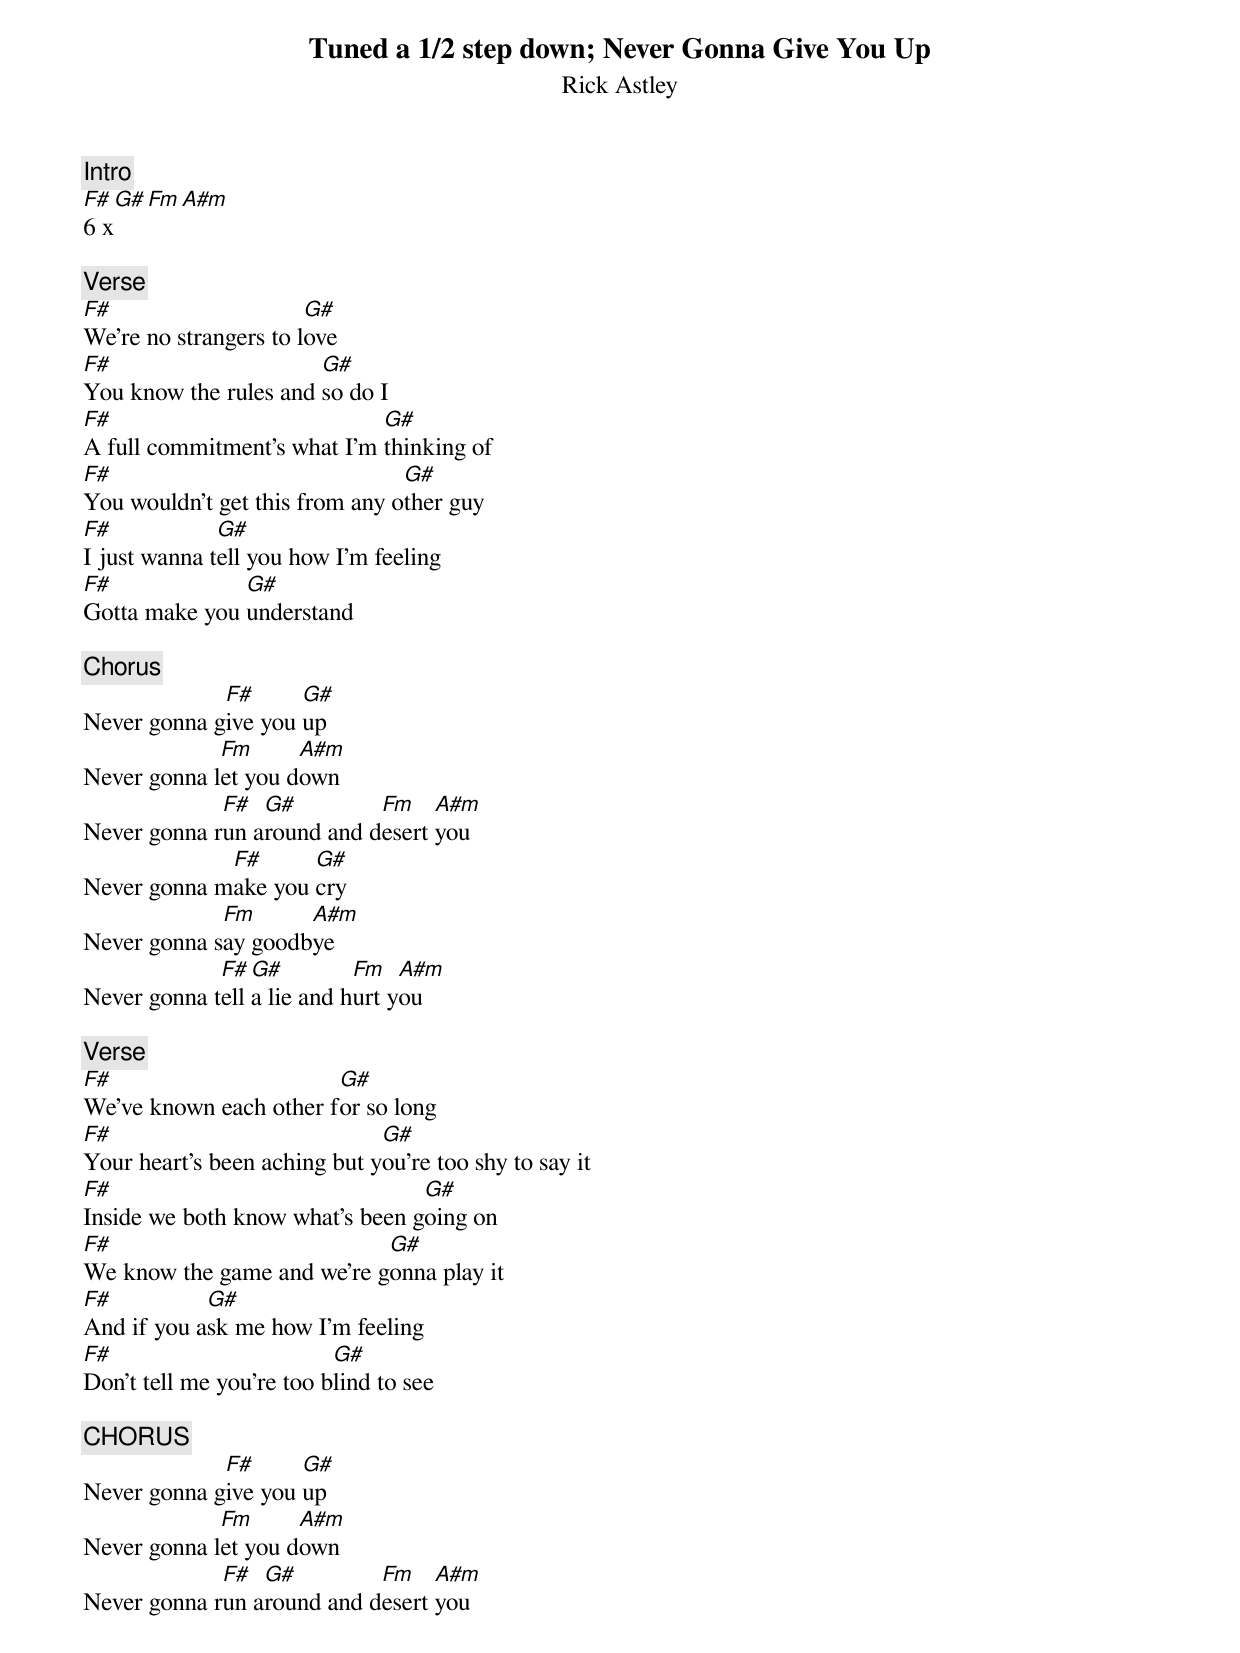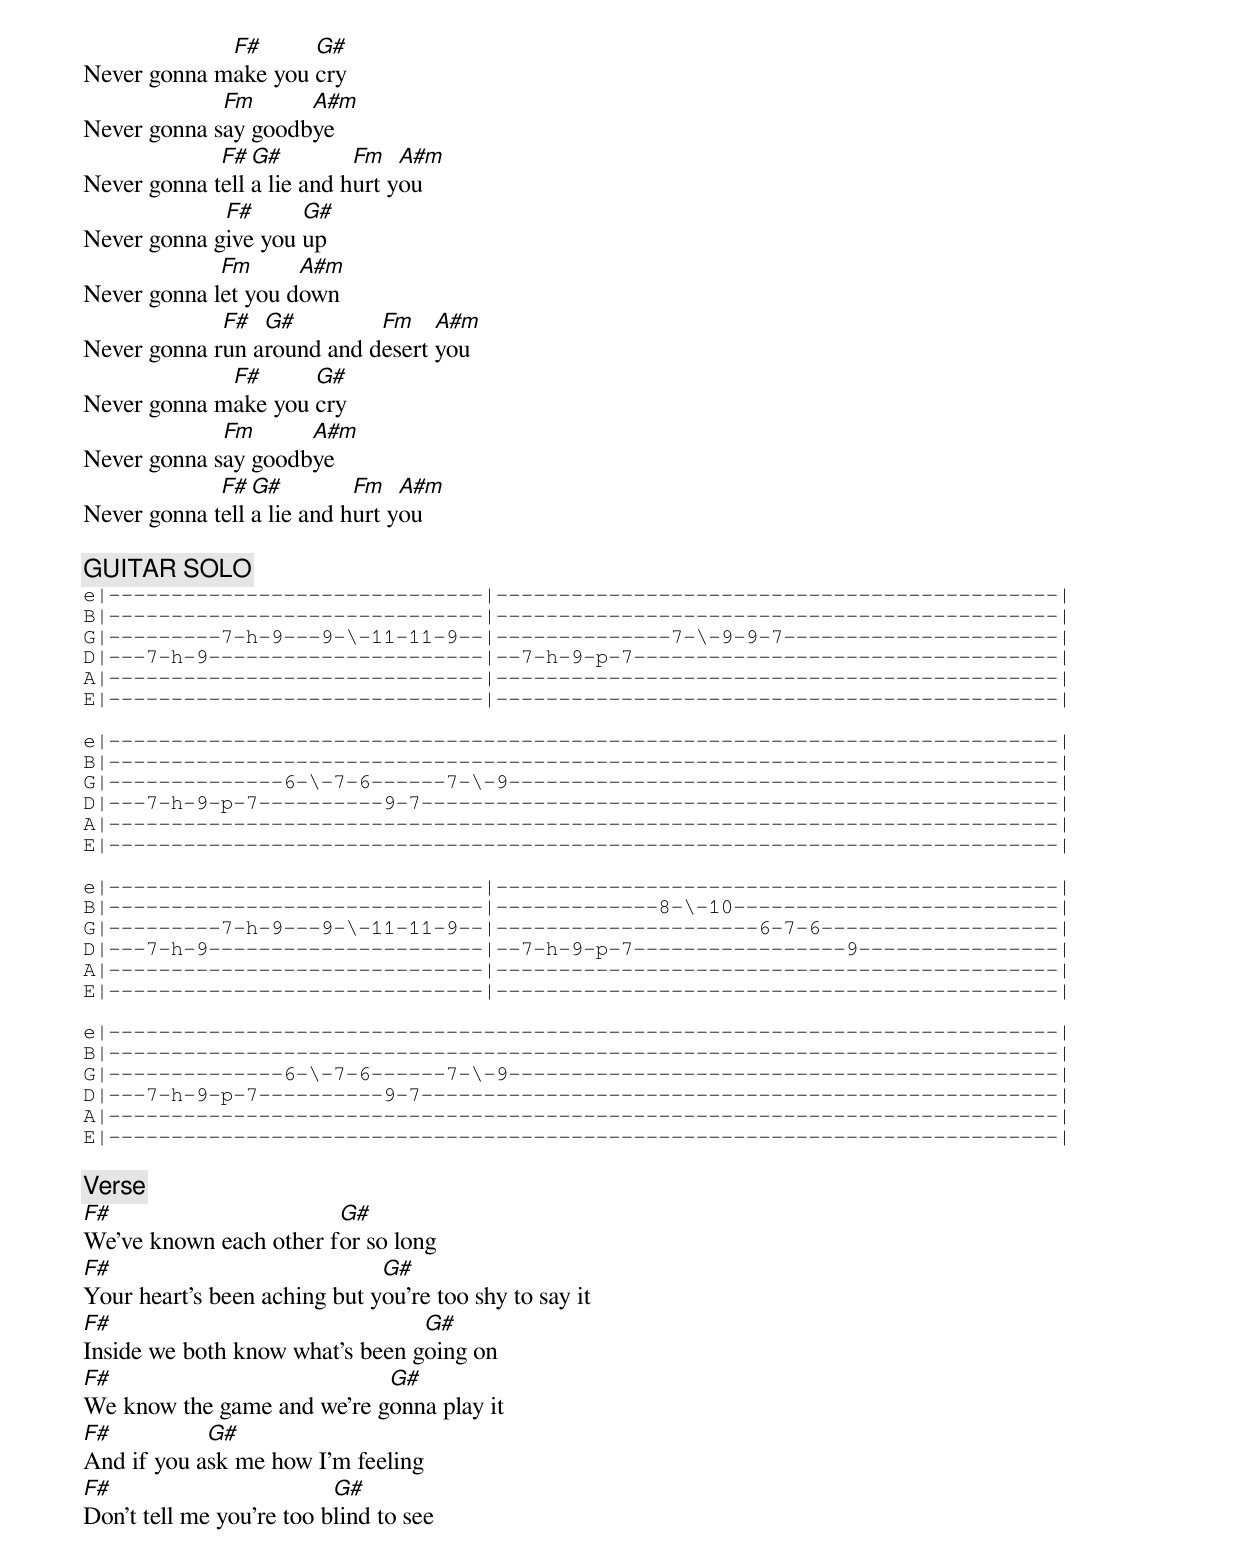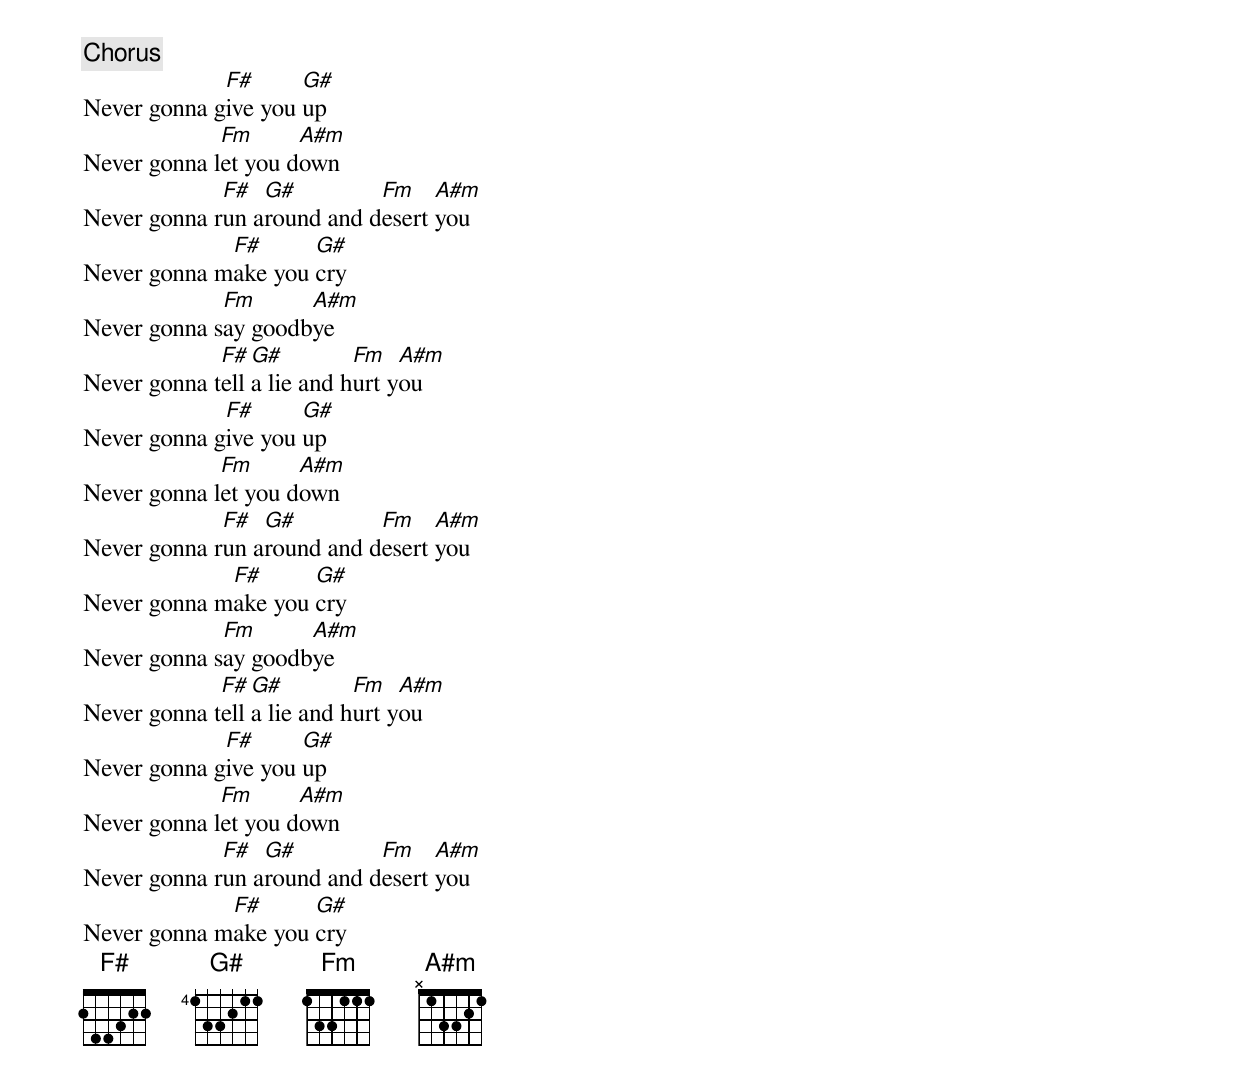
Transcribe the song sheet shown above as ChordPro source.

Tuned a 1/2 step down
{t: Never Gonna Give You Up}
{st: Rick Astley}

{c: Intro}
[F#]6 x[G#][Fm][A#m]

{c: Verse}
[F#]We're no strangers to l[G#]ove
[F#]You know the rules and [G#]so do I
[F#]A full commitment's what I'm [G#]thinking of
[F#]You wouldn't get this from any o[G#]ther guy
[F#]I just wanna t[G#]ell you how I'm feeling
[F#]Gotta make you [G#]understand

{c: Chorus}
Never gonna g[F#]ive you [G#]up
Never gonna l[Fm]et you d[A#m]own
Never gonna r[F#]un a[G#]round and d[Fm]esert [A#m]you
Never gonna m[F#]ake you [G#]cry
Never gonna s[Fm]ay goodb[A#m]ye
Never gonna t[F#]ell [G#]a lie and h[Fm]urt y[A#m]ou

{c: Verse}
[F#]We've known each other f[G#]or so long
[F#]Your heart's been aching but y[G#]ou're too shy to say it
[F#]Inside we both know what's been g[G#]oing on
[F#]We know the game and we're g[G#]onna play it
[F#]And if you a[G#]sk me how I'm feeling
[F#]Don't tell me you're too b[G#]lind to see

{c: CHORUS}
Never gonna g[F#]ive you [G#]up
Never gonna l[Fm]et you d[A#m]own
Never gonna r[F#]un a[G#]round and d[Fm]esert [A#m]you
Never gonna m[F#]ake you [G#]cry
Never gonna s[Fm]ay goodb[A#m]ye
Never gonna t[F#]ell [G#]a lie and h[Fm]urt y[A#m]ou
Never gonna g[F#]ive you [G#]up
Never gonna l[Fm]et you d[A#m]own
Never gonna r[F#]un a[G#]round and d[Fm]esert [A#m]you
Never gonna m[F#]ake you [G#]cry
Never gonna s[Fm]ay goodb[A#m]ye
Never gonna t[F#]ell [G#]a lie and h[Fm]urt y[A#m]ou

{c: GUITAR SOLO}
{sot}
e|------------------------------|---------------------------------------------|
B|------------------------------|---------------------------------------------|
G|---------7-h-9---9-\-11-11-9--|--------------7-\-9-9-7----------------------|
D|---7-h-9----------------------|--7-h-9-p-7----------------------------------|
A|------------------------------|---------------------------------------------|
E|------------------------------|---------------------------------------------|

e|----------------------------------------------------------------------------|
B|----------------------------------------------------------------------------|
G|--------------6-\-7-6------7-\-9--------------------------------------------|
D|---7-h-9-p-7----------9-7---------------------------------------------------|
A|----------------------------------------------------------------------------|
E|----------------------------------------------------------------------------|

e|------------------------------|---------------------------------------------|
B|------------------------------|-------------8-\-10--------------------------|
G|---------7-h-9---9-\-11-11-9--|---------------------6-7-6-------------------|
D|---7-h-9----------------------|--7-h-9-p-7-----------------9----------------|
A|------------------------------|---------------------------------------------|
E|------------------------------|---------------------------------------------|

e|----------------------------------------------------------------------------|
B|----------------------------------------------------------------------------|
G|--------------6-\-7-6------7-\-9--------------------------------------------|
D|---7-h-9-p-7----------9-7---------------------------------------------------|
A|----------------------------------------------------------------------------|
E|----------------------------------------------------------------------------|
{eot}

{c: Verse}
[F#]We've known each other f[G#]or so long
[F#]Your heart's been aching but y[G#]ou're too shy to say it
[F#]Inside we both know what's been g[G#]oing on
[F#]We know the game and we're g[G#]onna play it
[F#]And if you a[G#]sk me how I'm feeling
[F#]Don't tell me you're too b[G#]lind to see

{c: Chorus}
Never gonna g[F#]ive you [G#]up
Never gonna l[Fm]et you d[A#m]own
Never gonna r[F#]un a[G#]round and d[Fm]esert [A#m]you
Never gonna m[F#]ake you [G#]cry
Never gonna s[Fm]ay goodb[A#m]ye
Never gonna t[F#]ell [G#]a lie and h[Fm]urt y[A#m]ou
Never gonna g[F#]ive you [G#]up
Never gonna l[Fm]et you d[A#m]own
Never gonna r[F#]un a[G#]round and d[Fm]esert [A#m]you
Never gonna m[F#]ake you [G#]cry
Never gonna s[Fm]ay goodb[A#m]ye
Never gonna t[F#]ell [G#]a lie and h[Fm]urt y[A#m]ou
Never gonna g[F#]ive you [G#]up
Never gonna l[Fm]et you d[A#m]own
Never gonna r[F#]un a[G#]round and d[Fm]esert [A#m]you
Never gonna m[F#]ake you [G#]cry
